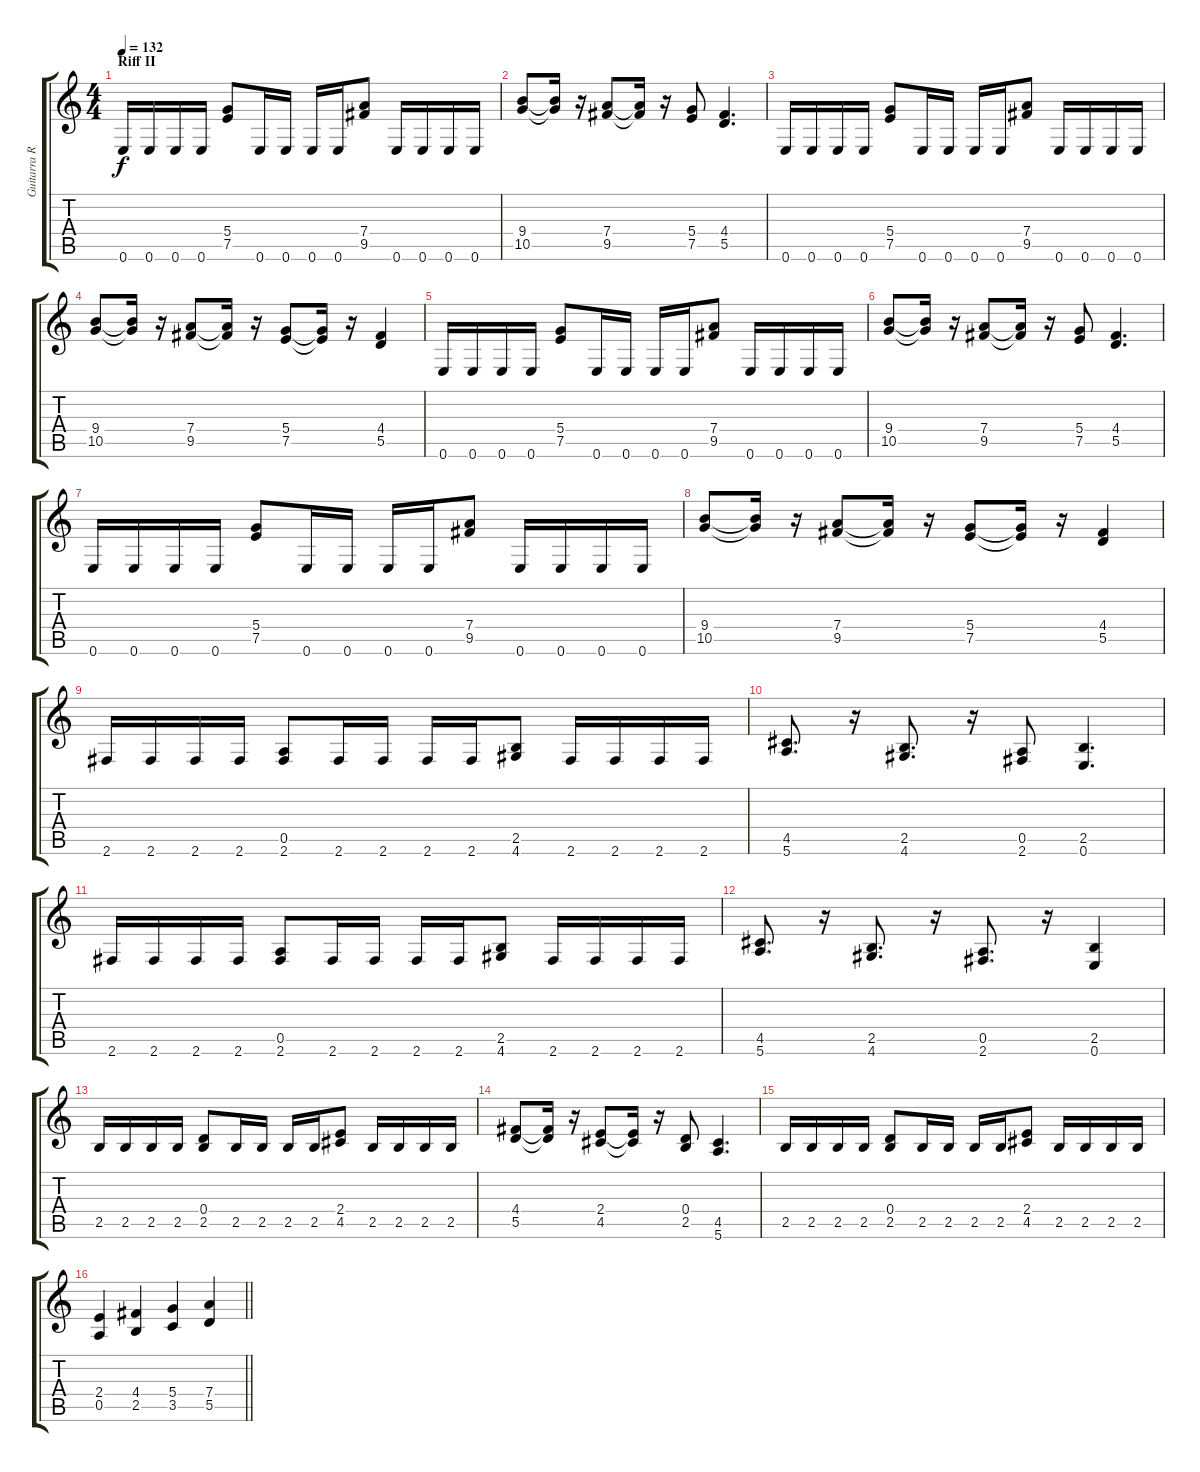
\track ("Guitarra Rítmica" "Guitarra R") {instrument distortionguitar}
\staff {score tabs}
\tuning (E4 B3 G3 D3 A2 E2) {hide}
\ts (4 4)
\section ("" "Riff II")
\tempo 132
\clef g2
\ks c
0.6.16{dy f volume 11} 0.6.16 0.6.16 0.6.16 (5.4 7.5).8 0.6.16 0.6.16 0.6.16 0.6.16 (7.4 9.5).8 0.6.16 0.6.16 0.6.16 0.6.16 |
(9.4 10.5).8 (9.4{t} 10.5{t}).16 r.16 (7.4 9.5).8 (7.4{t} 9.5{t}).16 r.16 (5.4 7.5).8 (4.4 5.5).4{d} |
0.6.16 0.6.16 0.6.16 0.6.16 (5.4 7.5).8 0.6.16 0.6.16 0.6.16 0.6.16 (7.4 9.5).8 0.6.16 0.6.16 0.6.16 0.6.16 |
(9.4 10.5).8 (9.4{t} 10.5{t}).16 r.16 (7.4 9.5).8 (7.4{t} 9.5{t}).16 r.16 (5.4 7.5).8 (5.4{t} 7.5{t}).16 r.16 (4.4 5.5).4 |
0.6.16 0.6.16 0.6.16 0.6.16 (5.4 7.5).8 0.6.16 0.6.16 0.6.16 0.6.16 (7.4 9.5).8 0.6.16 0.6.16 0.6.16 0.6.16 |
(9.4 10.5).8 (9.4{t} 10.5{t}).16 r.16 (7.4 9.5).8 (7.4{t} 9.5{t}).16 r.16 (5.4 7.5).8 (4.4 5.5).4{d} |
0.6.16 0.6.16 0.6.16 0.6.16 (5.4 7.5).8 0.6.16 0.6.16 0.6.16 0.6.16 (7.4 9.5).8 0.6.16 0.6.16 0.6.16 0.6.16 |
(9.4 10.5).8 (9.4{t} 10.5{t}).16 r.16 (7.4 9.5).8 (7.4{t} 9.5{t}).16 r.16 (5.4 7.5).8 (5.4{t} 7.5{t}).16 r.16 (4.4 5.5).4 |
2.6.16 2.6.16 2.6.16 2.6.16 (0.5 2.6).8 2.6.16 2.6.16 2.6.16 2.6.16 (2.5 4.6).8 2.6.16 2.6.16 2.6.16 2.6.16 |
(4.5 5.6).8{d} r.16 (2.5 4.6).8{d} r.16 (0.5 2.6).8 (2.5 0.6).4{d} |
2.6.16 2.6.16 2.6.16 2.6.16 (0.5 2.6).8 2.6.16 2.6.16 2.6.16 2.6.16 (2.5 4.6).8 2.6.16 2.6.16 2.6.16 2.6.16 |
(4.5 5.6).8{d} r.16 (2.5 4.6).8{d} r.16 (0.5 2.6).8{d} r.16 (2.5 0.6).4 |
2.5.16 2.5.16 2.5.16 2.5.16 (0.4 2.5).8 2.5.16 2.5.16 2.5.16 2.5.16 (2.4 4.5).8 2.5.16 2.5.16 2.5.16 2.5.16 |
(4.4 5.5).8 (4.4{t} 5.5{t}).16 r.16 (2.4 4.5).8 (2.4{t} 4.5{t}).16 r.16 (0.4 2.5).8 (4.5 5.6).4{d} |
2.5.16 2.5.16 2.5.16 2.5.16 (0.4 2.5).8 2.5.16 2.5.16 2.5.16 2.5.16 (2.4 4.5).8 2.5.16 2.5.16 2.5.16 2.5.16 |
\barLineRight lightlight
(2.4 0.5).4 (4.4 2.5).4 (5.4 3.5).4 (7.4 5.5).4
